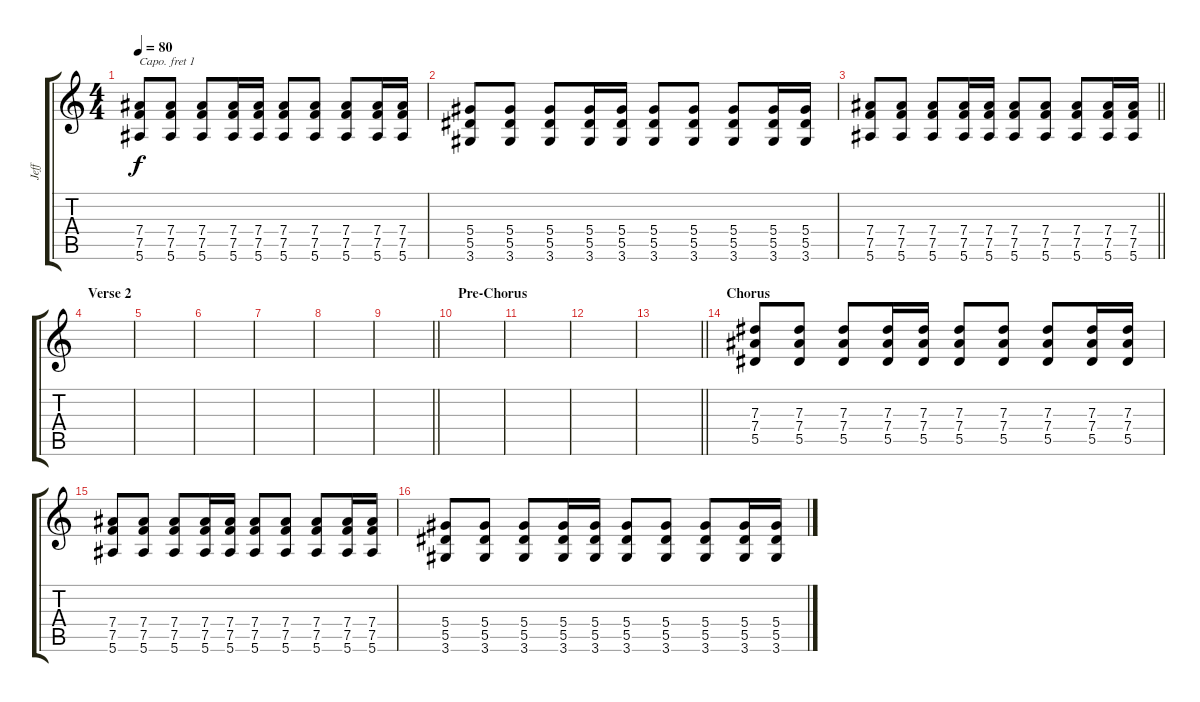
\track ("Jeff" "Jeff") {instrument overdrivenguitar}
\staff {score tabs}
\capo 1
\tuning (E4 B3 G3 D3 A2 E2) {hide}
\ts (4 4)
\tempo 80
\clef g2
\ks c
(7.4 7.5 5.6).8{dy f} (7.4 7.5 5.6).8 (7.4 7.5 5.6).8 (7.4 7.5 5.6).16 (7.4 7.5 5.6).16 (7.4 7.5 5.6).8 (7.4 7.5 5.6).8 (7.4 7.5 5.6).8 (7.4 7.5 5.6).16 (7.4 7.5 5.6).16 |
(5.4 5.5 3.6).8 (5.4 5.5 3.6).8 (5.4 5.5 3.6).8 (5.4 5.5 3.6).16 (5.4 5.5 3.6).16 (5.4 5.5 3.6).8 (5.4 5.5 3.6).8 (5.4 5.5 3.6).8 (5.4 5.5 3.6).16 (5.4 5.5 3.6).16 |
\barLineRight lightlight
(7.4 7.5 5.6).8 (7.4 7.5 5.6).8 (7.4 7.5 5.6).8 (7.4 7.5 5.6).16 (7.4 7.5 5.6).16 (7.4 7.5 5.6).8 (7.4 7.5 5.6).8 (7.4 7.5 5.6).8 (7.4 7.5 5.6).16 (7.4 7.5 5.6).16 |
\section ("" "Verse 2")
|
|
|
|
|
\barLineRight lightlight
|
\section ("" "Pre-Chorus")
|
|
|
\barLineRight lightlight
|
\section ("" "Chorus")
(7.3 7.4 5.5).8 (7.3 7.4 5.5).8 (7.3 7.4 5.5).8 (7.3 7.4 5.5).16 (7.3 7.4 5.5).16 (7.3 7.4 5.5).8 (7.3 7.4 5.5).8 (7.3 7.4 5.5).8 (7.3 7.4 5.5).16 (7.3 7.4 5.5).16 |
(7.4 7.5 5.6).8 (7.4 7.5 5.6).8 (7.4 7.5 5.6).8 (7.4 7.5 5.6).16 (7.4 7.5 5.6).16 (7.4 7.5 5.6).8 (7.4 7.5 5.6).8 (7.4 7.5 5.6).8 (7.4 7.5 5.6).16 (7.4 7.5 5.6).16 |
(5.4 5.5 3.6).8 (5.4 5.5 3.6).8 (5.4 5.5 3.6).8 (5.4 5.5 3.6).16 (5.4 5.5 3.6).16 (5.4 5.5 3.6).8 (5.4 5.5 3.6).8 (5.4 5.5 3.6).8 (5.4 5.5 3.6).16 (5.4 5.5 3.6).16
